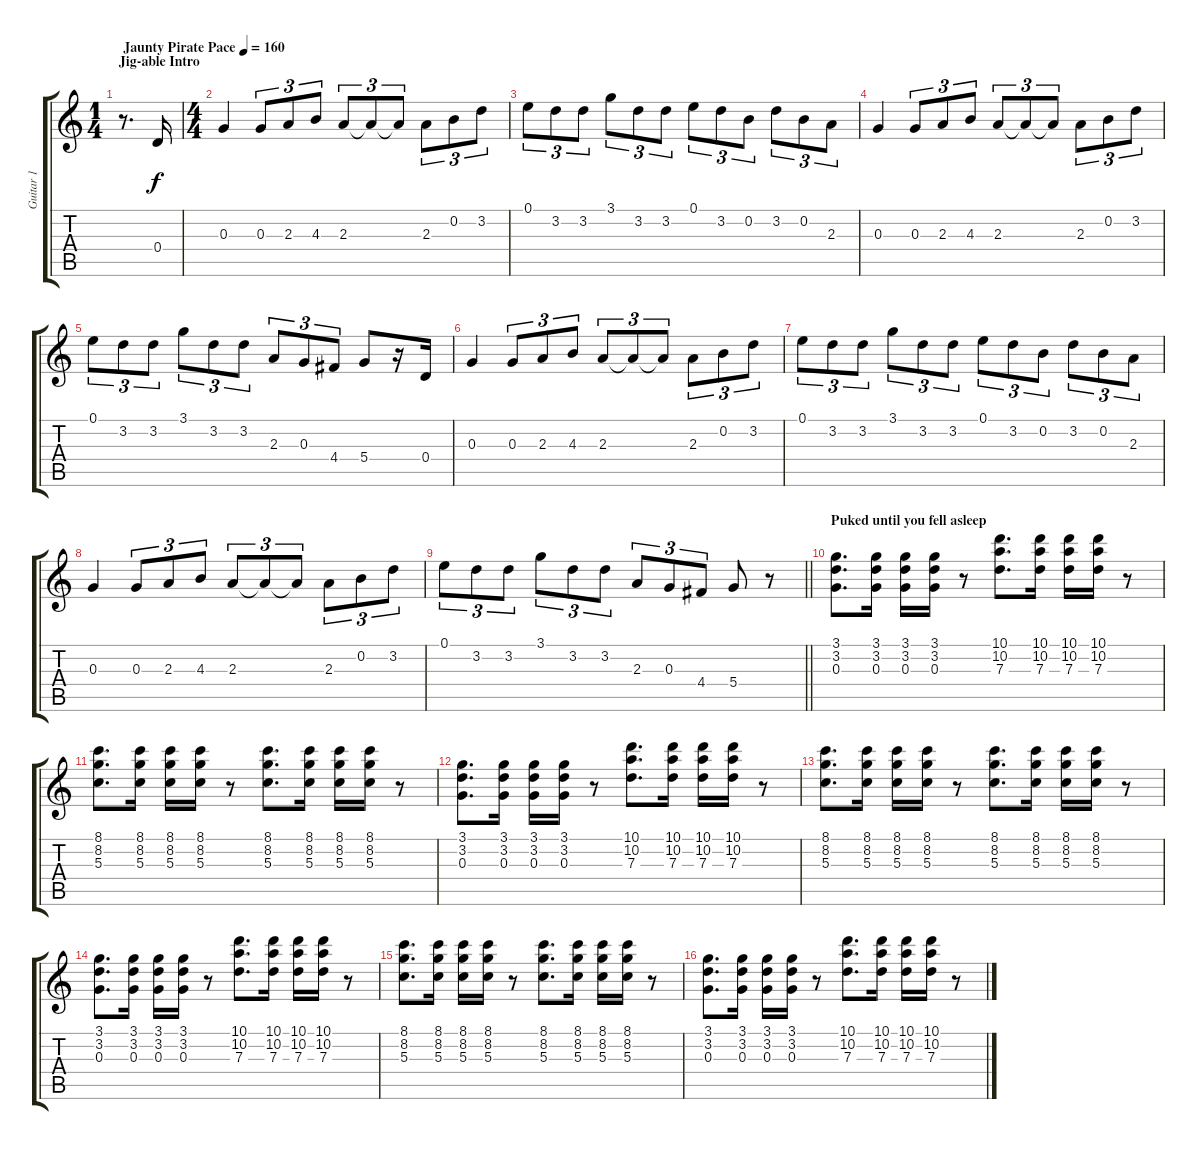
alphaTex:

\track ("Guitar 1" "Guitar 1") {instrument electricguitarclean}
\staff {score tabs}
\tuning (E4 B3 G3 D3 A2 E2) {hide}
\ts (1 4)
\section ("" "Jig-able Intro")
\tempo (160 "Jaunty Pirate Pace")
\clef g2
\ks c
r.8{d dy f instrument electricguitarclean} 0.4.16 |
\ts (4 4)
0.3.4 0.3.8{tu (3 2)} 2.3.8{tu (3 2)} 4.3.8{tu (3 2)} 2.3.8{tu (3 2)} 2.3{t}.8{tu (3 2)} 2.3{t}.8{tu (3 2)} 2.3.8{tu (3 2)} 0.2.8{tu (3 2)} 3.2.8{tu (3 2)} |
0.1.8{tu (3 2)} 3.2.8{tu (3 2)} 3.2.8{tu (3 2)} 3.1.8{tu (3 2)} 3.2.8{tu (3 2)} 3.2.8{tu (3 2)} 0.1.8{tu (3 2)} 3.2.8{tu (3 2)} 0.2.8{tu (3 2)} 3.2.8{tu (3 2)} 0.2.8{tu (3 2)} 2.3.8{tu (3 2)} |
0.3.4 0.3.8{tu (3 2)} 2.3.8{tu (3 2)} 4.3.8{tu (3 2)} 2.3.8{tu (3 2)} 2.3{t}.8{tu (3 2)} 2.3{t}.8{tu (3 2)} 2.3.8{tu (3 2)} 0.2.8{tu (3 2)} 3.2.8{tu (3 2)} |
0.1.8{tu (3 2)} 3.2.8{tu (3 2)} 3.2.8{tu (3 2)} 3.1.8{tu (3 2)} 3.2.8{tu (3 2)} 3.2.8{tu (3 2)} 2.3.8{tu (3 2)} 0.3.8{tu (3 2)} 4.4.8{tu (3 2)} 5.4.8 r.16 0.4.16 |
0.3.4 0.3.8{tu (3 2)} 2.3.8{tu (3 2)} 4.3.8{tu (3 2)} 2.3.8{tu (3 2)} 2.3{t}.8{tu (3 2)} 2.3{t}.8{tu (3 2)} 2.3.8{tu (3 2)} 0.2.8{tu (3 2)} 3.2.8{tu (3 2)} |
0.1.8{tu (3 2)} 3.2.8{tu (3 2)} 3.2.8{tu (3 2)} 3.1.8{tu (3 2)} 3.2.8{tu (3 2)} 3.2.8{tu (3 2)} 0.1.8{tu (3 2)} 3.2.8{tu (3 2)} 0.2.8{tu (3 2)} 3.2.8{tu (3 2)} 0.2.8{tu (3 2)} 2.3.8{tu (3 2)} |
0.3.4 0.3.8{tu (3 2)} 2.3.8{tu (3 2)} 4.3.8{tu (3 2)} 2.3.8{tu (3 2)} 2.3{t}.8{tu (3 2)} 2.3{t}.8{tu (3 2)} 2.3.8{tu (3 2)} 0.2.8{tu (3 2)} 3.2.8{tu (3 2)} |
\barLineRight lightlight
0.1.8{tu (3 2)} 3.2.8{tu (3 2)} 3.2.8{tu (3 2)} 3.1.8{tu (3 2)} 3.2.8{tu (3 2)} 3.2.8{tu (3 2)} 2.3.8{tu (3 2)} 0.3.8{tu (3 2)} 4.4.8{tu (3 2)} 5.4.8 r.8 |
\section ("" "Puked until you fell asleep")
(3.1 3.2 0.3).8{d} (3.1 3.2 0.3).16 (3.1 3.2 0.3).16 (3.1 3.2 0.3).16 r.8 (10.1 10.2 7.3).8{d} (10.1 10.2 7.3).16 (10.1 10.2 7.3).16 (10.1 10.2 7.3).16 r.8 |
(8.1 8.2 5.3).8{d} (8.1 8.2 5.3).16 (8.1 8.2 5.3).16 (8.1 8.2 5.3).16 r.8 (8.1 8.2 5.3).8{d} (8.1 8.2 5.3).16 (8.1 8.2 5.3).16 (8.1 8.2 5.3).16 r.8 |
(3.1 3.2 0.3).8{d} (3.1 3.2 0.3).16 (3.1 3.2 0.3).16 (3.1 3.2 0.3).16 r.8 (10.1 10.2 7.3).8{d} (10.1 10.2 7.3).16 (10.1 10.2 7.3).16 (10.1 10.2 7.3).16 r.8 |
(8.1 8.2 5.3).8{d} (8.1 8.2 5.3).16 (8.1 8.2 5.3).16 (8.1 8.2 5.3).16 r.8 (8.1 8.2 5.3).8{d} (8.1 8.2 5.3).16 (8.1 8.2 5.3).16 (8.1 8.2 5.3).16 r.8 |
(3.1 3.2 0.3).8{d} (3.1 3.2 0.3).16 (3.1 3.2 0.3).16 (3.1 3.2 0.3).16 r.8 (10.1 10.2 7.3).8{d} (10.1 10.2 7.3).16 (10.1 10.2 7.3).16 (10.1 10.2 7.3).16 r.8 |
(8.1 8.2 5.3).8{d} (8.1 8.2 5.3).16 (8.1 8.2 5.3).16 (8.1 8.2 5.3).16 r.8 (8.1 8.2 5.3).8{d} (8.1 8.2 5.3).16 (8.1 8.2 5.3).16 (8.1 8.2 5.3).16 r.8 |
(3.1 3.2 0.3).8{d} (3.1 3.2 0.3).16 (3.1 3.2 0.3).16 (3.1 3.2 0.3).16 r.8 (10.1 10.2 7.3).8{d} (10.1 10.2 7.3).16 (10.1 10.2 7.3).16 (10.1 10.2 7.3).16 r.8
